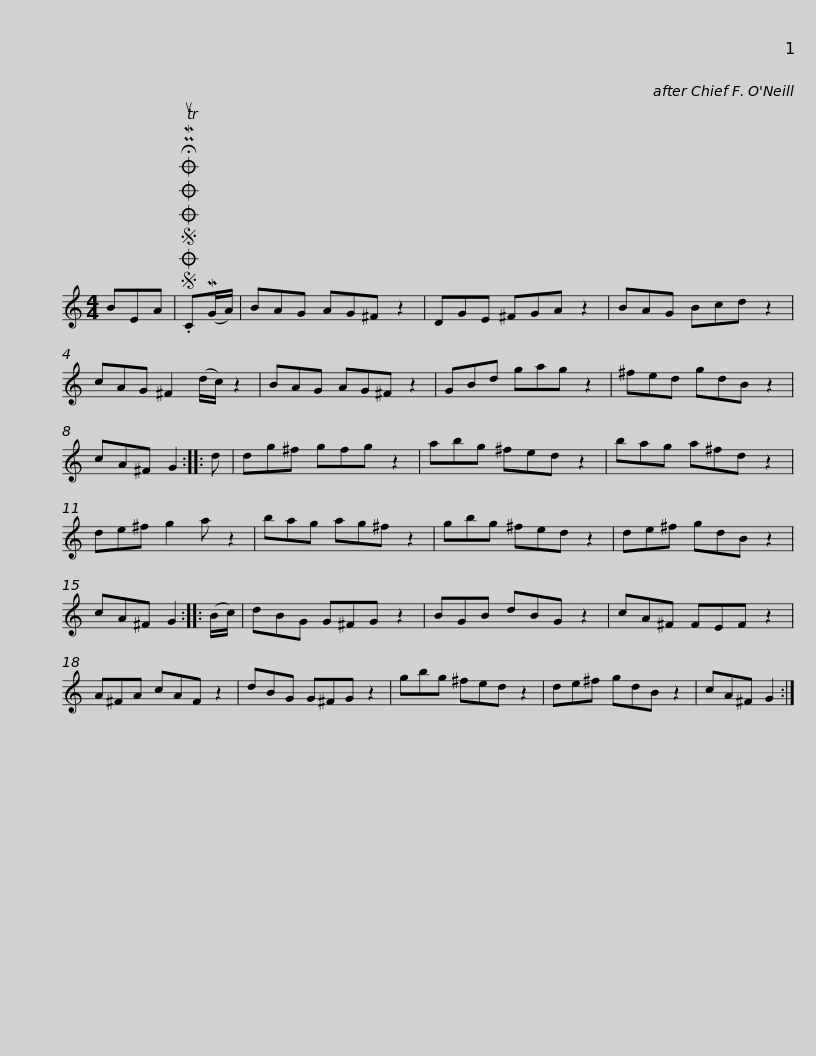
X:1
L:1/8
M:4/4
I:linebreak $
K:C
V:1 treble
V:1
 BEA |SOSOOO .!fermata!PMTuC(MG/A/) | BAG AG^F z2 | DGE ^FGA z2 | BAG Bcd z2 | %5
 cAG ^F2 (d/c/) z2 | BAG AG^F z2 |$ GBd gag z2 | ^fed gdB z2 | cA^F G2 :: %10
 d | dg^f gfg z2 | abg ^fed z2 | bag a^fd z2 |$ de^f g2 a z2 | %15
 bag ag^f z2 | gbg ^fed z2 | de^f gdB z2 | cA^F G2 :: (B/c/) | %20
 dBG G^FG z2 |$ BGB dBG z2 | cA^F FEF z2 | A^FA cAF z2 | dBG G^FG z2 | %25
 gbg ^fed z2 | de^f gdB z2 |$ cA^F G2 :| %28
